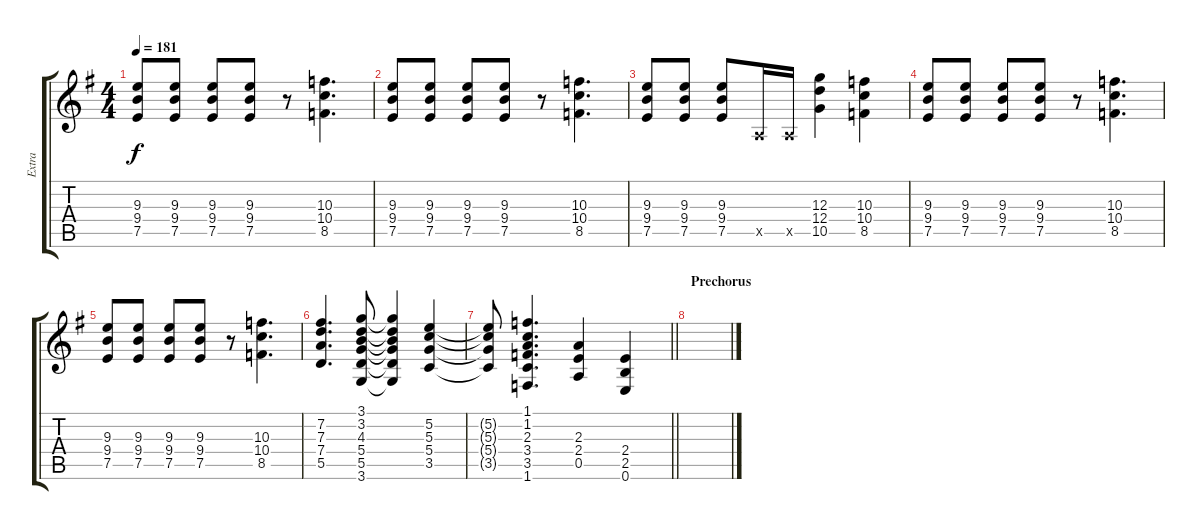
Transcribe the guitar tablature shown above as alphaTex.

\track ("Extra" "Extra") {instrument overdrivenguitar}
\staff {score tabs}
\tuning (E4 B3 G3 D3 A2 E2) {hide}
\ts (4 4)
\tempo 181
\clef g2
\ks g
(9.3 9.4 7.5).8{dy f} (9.3 9.4 7.5).8 (9.3 9.4 7.5).8 (9.3 9.4 7.5).8 r.8 (10.3 10.4 8.5).4{d} |
(9.3 9.4 7.5).8 (9.3 9.4 7.5).8 (9.3 9.4 7.5).8 (9.3 9.4 7.5).8 r.8 (10.3 10.4 8.5).4{d} |
(9.3 9.4 7.5).8 (9.3 9.4 7.5).8 (9.3 9.4 7.5).8 0.5{x}.16 0.5{x}.16 (12.3 12.4 10.5).4 (10.3 10.4 8.5).4 |
(9.3 9.4 7.5).8 (9.3 9.4 7.5).8 (9.3 9.4 7.5).8 (9.3 9.4 7.5).8 r.8 (10.3 10.4 8.5).4{d} |
(9.3 9.4 7.5).8 (9.3 9.4 7.5).8 (9.3 9.4 7.5).8 (9.3 9.4 7.5).8 r.8 (10.3 10.4 8.5).4{d} |
(7.2 7.3 7.4 5.5).4{d} (3.1 3.2 4.3 5.4 5.5 3.6).8 (3.1{t} 3.2{t} 4.3{t} 5.4{t} 5.5{t} 3.6{t}).4 (5.2 5.3 5.4 3.5).4 |
\barLineRight lightlight
(5.2{t} 5.3{t} 5.4{t} 3.5{t}).8 (1.1 1.2 2.3 3.4 3.5 1.6).4{d} (2.3 2.4 0.5).4 (2.4 2.5 0.6).4 |
\section ("" "Prechorus")
